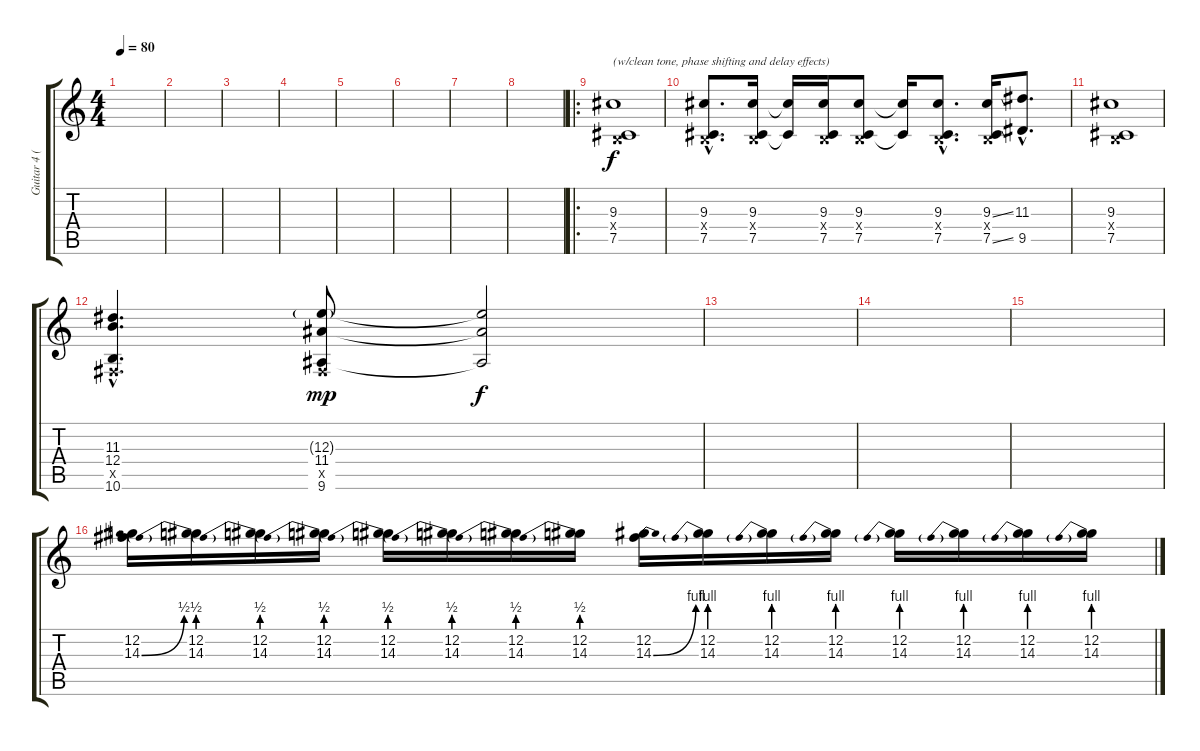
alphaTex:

\track ("Guitar 4 (w/wah)" "Guitar 4 (") {instrument distortionguitar}
\staff {score tabs}
\tuning (Db4 Ab3 E3 B2 Gb2 Db2) {hide}
\ts (4 4)
\tempo 80
\clef g2
\ks c
|
|
|
|
|
|
|
|
\ro
(9.3 0.4{x} 7.5).1{txt "(w/clean tone, phase shifting and delay effects)" instrument electricguitarclean} |
(9.3{hac} 0.4{hac x} 7.5{hac}).8{d} (9.3 0.4{x} 7.5).16 (9.3{t} 7.5{t}).16 (9.3 0.4{x} 7.5).16 (9.3 0.4{x} 7.5).8 (9.3{t} 7.5{t}).16 (9.3{hac} 0.4{hac x} 7.5{hac}).8{d} (9.3{ss} 0.4{x} 7.5{ss}).16 (11.3{hac} 9.5{hac}).8{d} |
(9.3 0.4{x} 7.5).1 |
(11.3{hac} 12.4{hac} 0.5{hac x} 10.6{hac}).4{d} (12.3{g} 11.4 0.5{x} 9.6).8{dy mp} (12.3{t} 11.4{t} 9.6{t}).2{dy f} |
|
|
|
(12.2 14.3{be (bend 0 0 60 2)}).16{instrument distortionguitar} (12.2 14.3{be (prebend 0 2 60 2)}).16 (12.2 14.3{be (prebend 0 2 60 2)}).16 (12.2 14.3{be (prebend 0 2 60 2)}).16 (12.2 14.3{be (prebend 0 2 60 2)}).16 (12.2 14.3{be (prebend 0 2 60 2)}).16 (12.2 14.3{be (prebend 0 2 60 2)}).16 (12.2 14.3{be (prebend 0 2 60 2)}).16 (12.2 14.3{be (bend 0 0 60 4)}).16 (12.2 14.3{be (prebend 0 4 60 4)}).16 (12.2 14.3{be (prebend 0 4 60 4)}).16 (12.2 14.3{be (prebend 0 4 60 4)}).16 (12.2 14.3{be (prebend 0 4 60 4)}).16 (12.2 14.3{be (prebend 0 4 60 4)}).16 (12.2 14.3{be (prebend 0 4 60 4)}).16 (12.2 14.3{be (prebend 0 4 60 4)}).16
